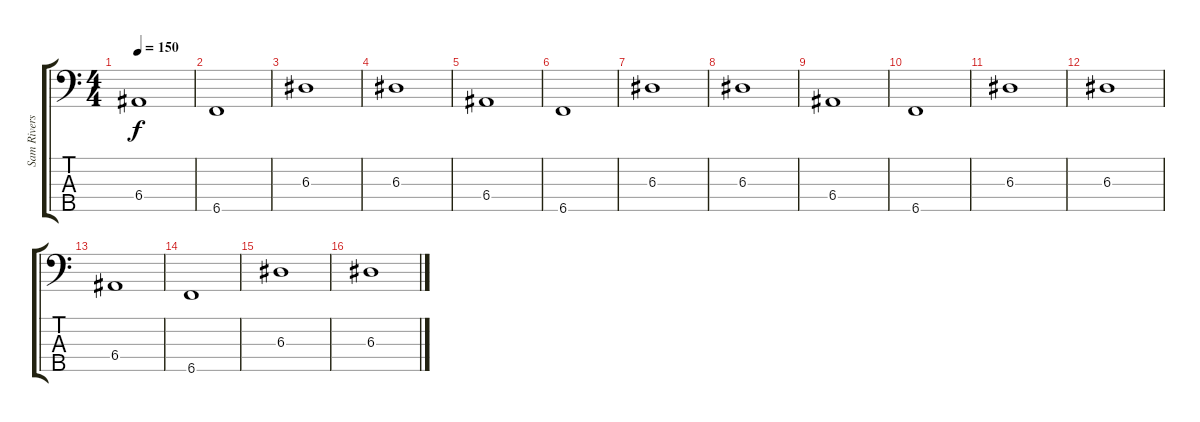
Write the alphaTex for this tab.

\track ("Sam Rivers" "Sam Rivers") {instrument fretlessbass}
\staff {score tabs}
\tuning (G2 D2 A1 E1 B0) {hide}
\ts (4 4)
\tempo 150
\clef f4
\ks c
6.4.1{dy f} |
6.5.1 |
6.3.1 |
6.3.1 |
6.4.1 |
6.5.1 |
6.3.1 |
6.3.1 |
6.4.1 |
6.5.1 |
6.3.1 |
6.3.1 |
6.4.1 |
6.5.1 |
6.3.1 |
6.3.1
